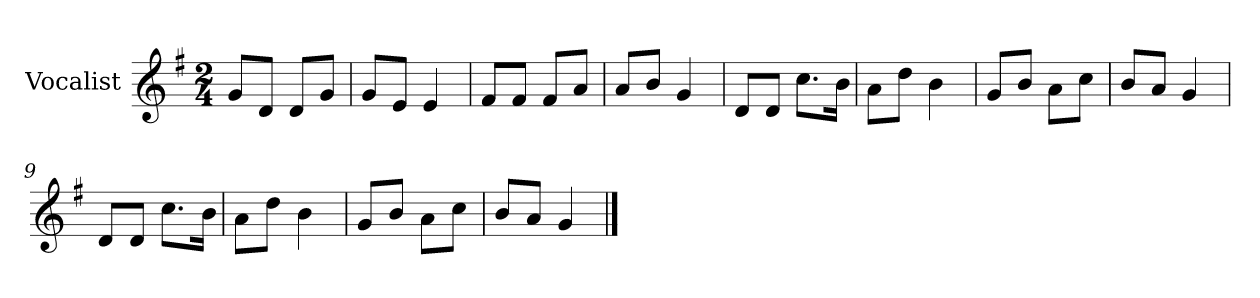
**kern
*part1
*staff1
*I"Vocalist
*k[f#]
*G:
*M2/4
=1
8gL
8dJ
8dL
8gJ
=2
8gL
8eJ
4e
=3
8f#L
8f#J
8f#L
8aJ
=4
8aL
8bJ
4g
=5
8dL
8dJ
8.ccL
16bJk
=6
8aL
8ddJ
4b
=7
8gL
8bJ
8aL
8ccJ
=8
8bL
8aJ
4g
=9
8dL
8dJ
8.ccL
16bJk
=10
8aL
8ddJ
4b
=11
8gL
8bJ
8aL
8ccJ
=12
8bL
8aJ
4g
==
*-
